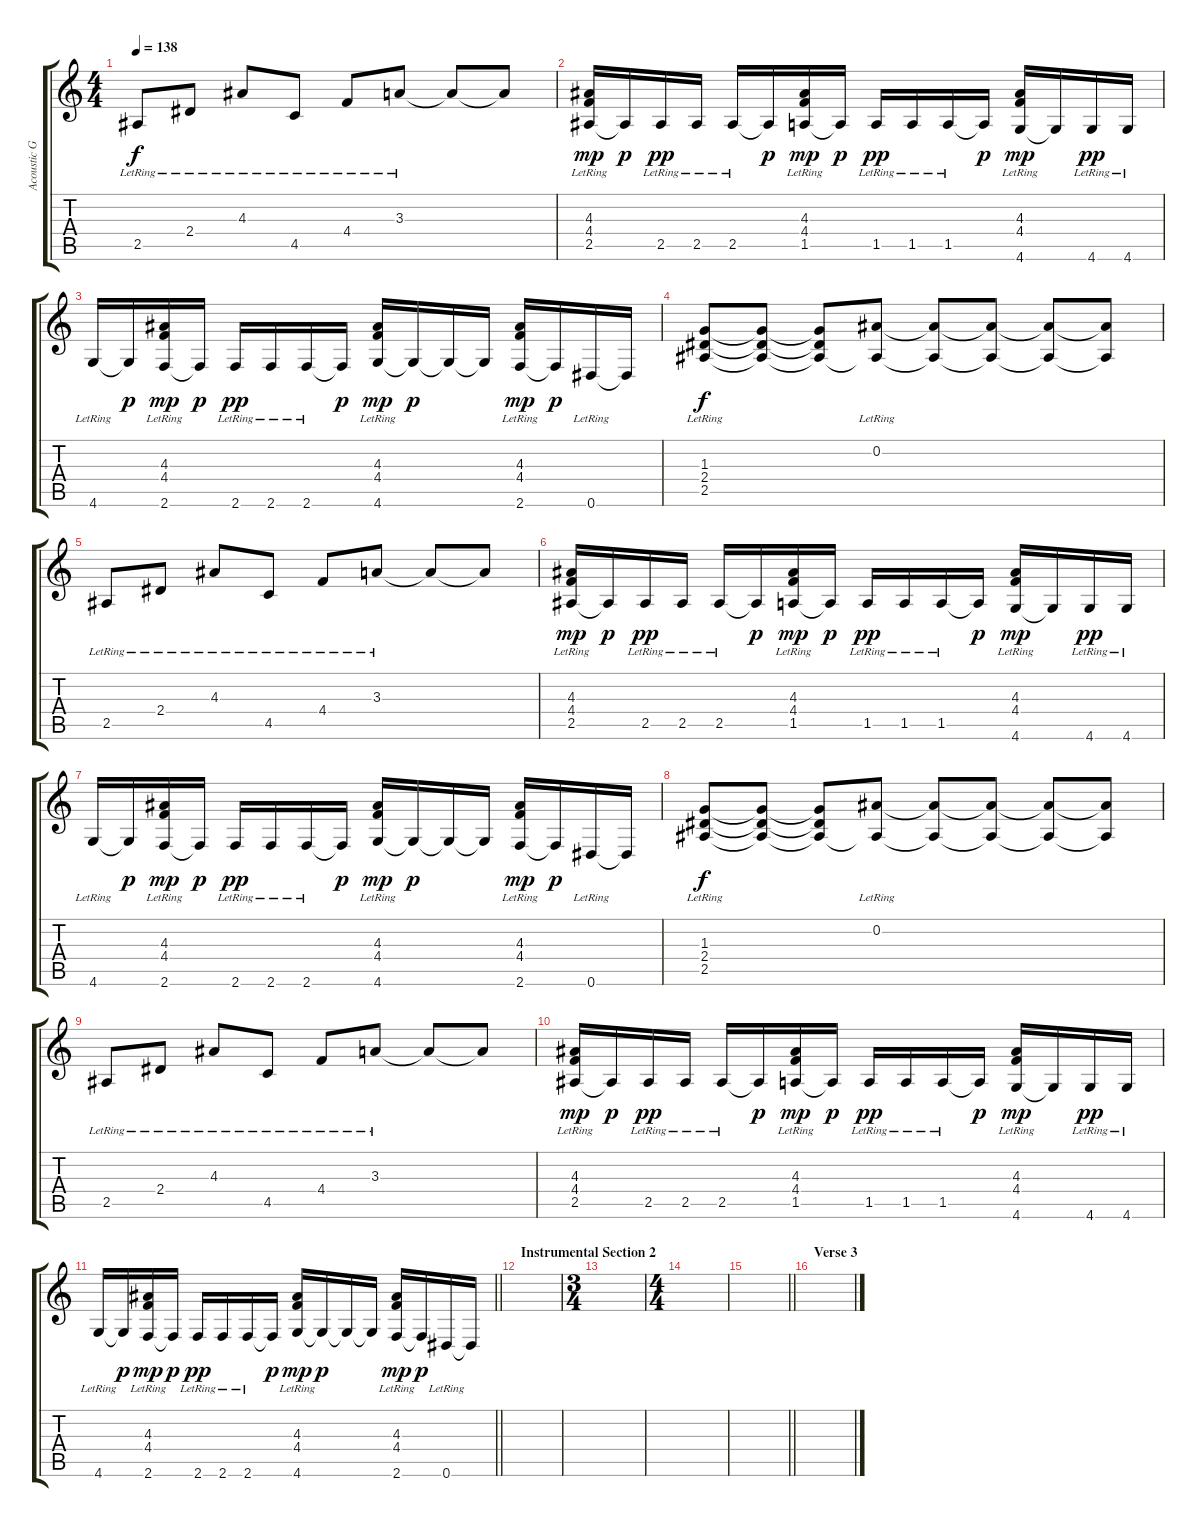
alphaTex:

\track ("Acoustic Guitar 1" "Acoustic G") {instrument acousticguitarsteel}
\staff {score tabs}
\tuning (Eb4 Bb3 Gb3 Db3 Ab2 Eb2) {hide}
\ts (4 4)
\tempo 138
\clef g2
\ks c
2.5{lr}.8{dy f} 2.4{lr}.8 4.3{lr}.8 4.5{lr}.8 4.4{lr}.8 3.3{lr}.8 3.3{t}.8 3.3{t}.8 |
(4.3{lr} 4.4{lr} 2.5{lr}).16{dy mp} 2.5{t}.16{dy p} 2.5{lr}.16{dy pp} 2.5{lr}.16 2.5{lr}.16 2.5{t}.16{dy p} (4.3{lr} 4.4{lr} 1.5{lr}).16{dy mp} 1.5{t}.16{dy p} 1.5{lr}.16{dy pp} 1.5{lr}.16 1.5{lr}.16 1.5{t}.16{dy p} (4.3{lr} 4.4{lr} 4.6{lr}).16{dy mp} 4.6{t}.16 4.6{lr}.16{dy pp} 4.6{lr}.16 |
4.6{lr}.16 4.6{t}.16{dy p} (4.3{lr} 4.4{lr} 2.6{lr}).16{dy mp} 2.6{t}.16{dy p} 2.6{lr}.16{dy pp} 2.6{lr}.16 2.6{lr}.16 2.6{t}.16{dy p} (4.3{lr} 4.4{lr} 4.6{lr}).16{dy mp} 4.6{t}.16{dy p} 4.6{t}.16 4.6{t}.16 (4.3{lr} 4.4{lr} 2.6{lr}).16{dy mp} 2.6{t}.16{dy p} 0.6{lr}.16 0.6{t}.16 |
(1.3{lr} 2.4{lr} 2.5{lr}).8{dy f} (1.3{t} 2.4{t} 2.5{t}).8 (1.3{t} 2.4{t} 2.5{t}).8 (0.2{lr} 2.5{t}).8 (0.2{t} 2.5{t}).8 (0.2{t} 2.5{t}).8 (0.2{t} 2.5{t}).8 (0.2{t} 2.5{t}).8 |
2.5{lr}.8 2.4{lr}.8 4.3{lr}.8 4.5{lr}.8 4.4{lr}.8 3.3{lr}.8 3.3{t}.8 3.3{t}.8 |
(4.3{lr} 4.4{lr} 2.5{lr}).16{dy mp} 2.5{t}.16{dy p} 2.5{lr}.16{dy pp} 2.5{lr}.16 2.5{lr}.16 2.5{t}.16{dy p} (4.3{lr} 4.4{lr} 1.5{lr}).16{dy mp} 1.5{t}.16{dy p} 1.5{lr}.16{dy pp} 1.5{lr}.16 1.5{lr}.16 1.5{t}.16{dy p} (4.3{lr} 4.4{lr} 4.6{lr}).16{dy mp} 4.6{t}.16 4.6{lr}.16{dy pp} 4.6{lr}.16 |
4.6{lr}.16 4.6{t}.16{dy p} (4.3{lr} 4.4{lr} 2.6{lr}).16{dy mp} 2.6{t}.16{dy p} 2.6{lr}.16{dy pp} 2.6{lr}.16 2.6{lr}.16 2.6{t}.16{dy p} (4.3{lr} 4.4{lr} 4.6{lr}).16{dy mp} 4.6{t}.16{dy p} 4.6{t}.16 4.6{t}.16 (4.3{lr} 4.4{lr} 2.6{lr}).16{dy mp} 2.6{t}.16{dy p} 0.6{lr}.16 0.6{t}.16 |
(1.3{lr} 2.4{lr} 2.5{lr}).8{dy f} (1.3{t} 2.4{t} 2.5{t}).8 (1.3{t} 2.4{t} 2.5{t}).8 (0.2{lr} 2.5{t}).8 (0.2{t} 2.5{t}).8 (0.2{t} 2.5{t}).8 (0.2{t} 2.5{t}).8 (0.2{t} 2.5{t}).8 |
2.5{lr}.8 2.4{lr}.8 4.3{lr}.8 4.5{lr}.8 4.4{lr}.8 3.3{lr}.8 3.3{t}.8 3.3{t}.8 |
(4.3{lr} 4.4{lr} 2.5{lr}).16{dy mp} 2.5{t}.16{dy p} 2.5{lr}.16{dy pp} 2.5{lr}.16 2.5{lr}.16 2.5{t}.16{dy p} (4.3{lr} 4.4{lr} 1.5{lr}).16{dy mp} 1.5{t}.16{dy p} 1.5{lr}.16{dy pp} 1.5{lr}.16 1.5{lr}.16 1.5{t}.16{dy p} (4.3{lr} 4.4{lr} 4.6{lr}).16{dy mp} 4.6{t}.16 4.6{lr}.16{dy pp} 4.6{lr}.16 |
\barLineRight lightlight
4.6{lr}.16 4.6{t}.16{dy p} (4.3{lr} 4.4{lr} 2.6{lr}).16{dy mp} 2.6{t}.16{dy p} 2.6{lr}.16{dy pp} 2.6{lr}.16 2.6{lr}.16 2.6{t}.16{dy p} (4.3{lr} 4.4{lr} 4.6{lr}).16{dy mp} 4.6{t}.16{dy p} 4.6{t}.16 4.6{t}.16 (4.3{lr} 4.4{lr} 2.6{lr}).16{dy mp} 2.6{t}.16{dy p} 0.6{lr}.16 0.6{t}.16 |
\section ("" "Instrumental Section 2")
|
\ts (3 4)
|
\ts (4 4)
|
\barLineRight lightlight
|
\section ("" "Verse 3")
